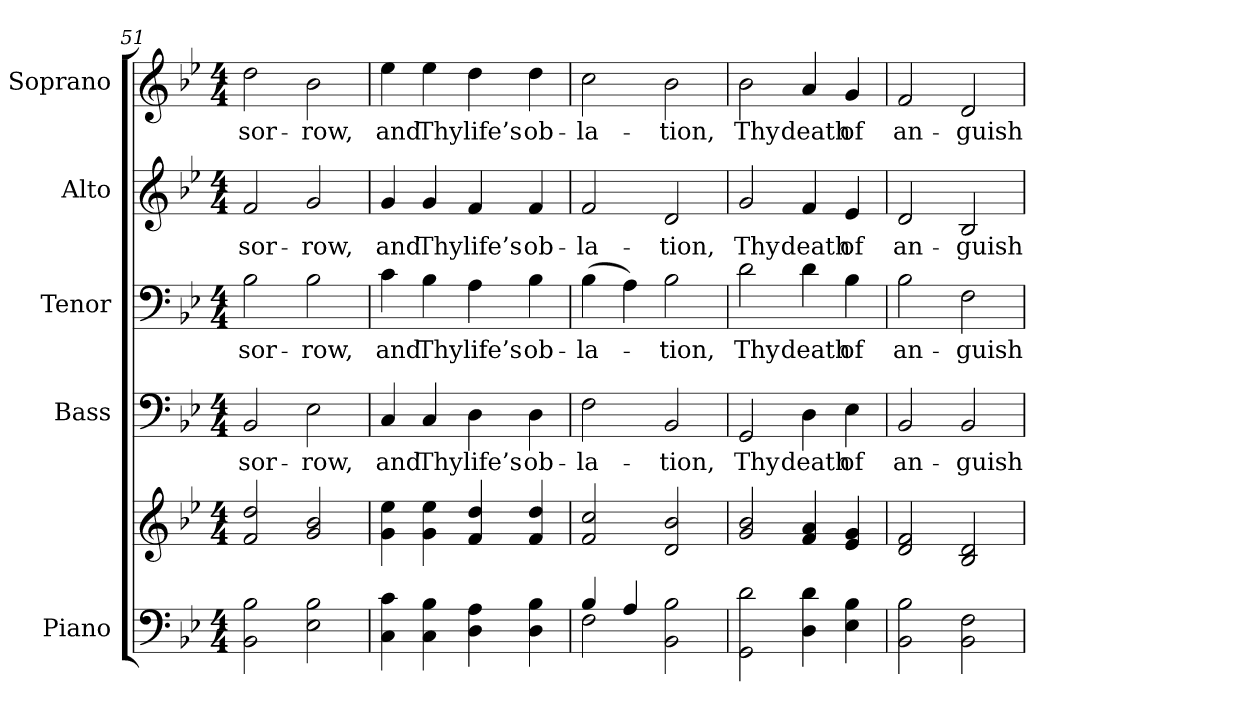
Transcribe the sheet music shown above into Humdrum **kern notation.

**kern	**kern	**kern	**text	**kern	**text	**kern	**text	**kern	**text
*part5	*part5	*part4	*part4	*part3	*part3	*part2	*part2	*part1	*part1
*staff6	*staff5	*staff4	*staff4	*staff3	*staff3	*staff2	*staff2	*staff1	*staff1
*I"Piano	*	*I"Bass	*	*I"Tenor	*	*I"Alto	*	*I"Soprano	*
*I'Pno.	*	*I'B.	*	*I'T.	*	*I'A.	*	*I'S.	*
*clefF4	*clefG2	*clefF4	*	*clefF4	*	*clefG2	*	*clefG2	*
*k[b-e-]	*k[b-e-]	*k[b-e-]	*	*k[b-e-]	*	*k[b-e-]	*	*k[b-e-]	*
*B-:	*B-:	*B-:	*	*B-:	*	*B-:	*	*B-:	*
*M4/4	*M4/4	*M4/4	*	*M4/4	*	*M4/4	*	*M4/4	*
=51	=51	=51	=51	=51	=51	=51	=51	=51	=51
!	!	!	!LO:LY:b:color=#000000	!	!	!	!	!	!
!	!	!	!	!	!LO:LY:b:color=#000000	!	!	!	!
!	!	!	!	!	!	!	!LO:LY:b:color=#000000	!	!
!	!	!	!	!	!	!	!	!	!LO:LY:b:color=#000000
2BB-i\ 2B-i	2fi/ 2ddi	2BB-i/	sor-	2B-i\	sor-	2fi/	sor-	2ddi\	sor-
!	!	!	!LO:LY:b:color=#000000	!	!	!	!	!	!
!	!	!	!	!	!LO:LY:b:color=#000000	!	!	!	!
!	!	!	!	!	!	!	!LO:LY:b:color=#000000	!	!
!	!	!	!	!	!	!	!	!	!LO:LY:b:color=#000000
2E-i\ 2B-i	2gi/ 2b-i	2E-i\	-row,	2B-i\	-row,	2gi/	-row,	2b-i\	-row,
!!LO:PB:g=z
=52	=52	=52	=52	=52	=52	=52	=52	=52	=52
!	!	!	!LO:LY:b:color=#000000	!	!	!	!	!	!
!	!	!	!	!	!LO:LY:b:color=#000000	!	!	!	!
!	!	!	!	!	!	!	!LO:LY:b:color=#000000	!	!
!	!	!	!	!	!	!	!	!	!LO:LY:b:color=#000000
4Ci\ 4ci	4gi\ 4ee-i	4Ci/	and	4ci\	and	4gi/	and	4ee-i\	and
!	!	!	!LO:LY:b:color=#000000	!	!	!	!	!	!
!	!	!	!	!	!LO:LY:b:color=#000000	!	!	!	!
!	!	!	!	!	!	!	!LO:LY:b:color=#000000	!	!
!	!	!	!	!	!	!	!	!	!LO:LY:b:color=#000000
4Ci\ 4B-i	4gi\ 4ee-i	4Ci/	Thy	4B-i\	Thy	4gi/	Thy	4ee-i\	Thy
!	!	!	!LO:LY:b:color=#000000	!	!	!	!	!	!
!	!	!	!	!	!LO:LY:b:color=#000000	!	!	!	!
!	!	!	!	!	!	!	!LO:LY:b:color=#000000	!	!
!	!	!	!	!	!	!	!	!	!LO:LY:b:color=#000000
4Di\ 4Ai	4fi/ 4ddi	4Di\	life’s	4Ai\	life’s	4fi/	life’s	4ddi\	life’s
!	!	!	!LO:LY:b:color=#000000	!	!	!	!	!	!
!	!	!	!	!	!LO:LY:b:color=#000000	!	!	!	!
!	!	!	!	!	!	!	!LO:LY:b:color=#000000	!	!
!	!	!	!	!	!	!	!	!	!LO:LY:b:color=#000000
4Di\ 4B-i	4fi/ 4ddi	4Di\	ob-	4B-i\	ob-	4fi/	ob-	4ddi\	ob-
=53	=53	=53	=53	=53	=53	=53	=53	=53	=53
*^	*	*	*	*	*	*	*	*	*
!	!	!	!	!LO:LY:b:color=#000000	!	!	!	!	!	!
!	!	!	!	!	!	!LO:LY:b:color=#000000	!	!	!	!
!	!	!	!	!	!	!	!	!LO:LY:b:color=#000000	!	!
!	!	!	!	!	!	!	!	!	!	!LO:LY:b:color=#000000
4B-i/	2Fi\	2fi/ 2cci	2Fi\	-la-	(4B-i\	-la-	2fi/	-la-	2cci\	-la-
4Ai/	.	.	.	.	4Ai\)	.	.	.	.	.
!	!	!	!	!LO:LY:b:color=#000000	!	!	!	!	!	!
!	!	!	!	!	!	!LO:LY:b:color=#000000	!	!	!	!
!	!	!	!	!	!	!	!	!LO:LY:b:color=#000000	!	!
!	!	!	!	!	!	!	!	!	!	!LO:LY:b:color=#000000
2BB-i\ 2B-i	2ryy	2di/ 2b-i	2BB-i/	-tion,	2B-i\	-tion,	2di/	-tion,	2b-i\	-tion,
*v	*v	*	*	*	*	*	*	*	*	*
!!LO:PB:g=z
=54	=54	=54	=54	=54	=54	=54	=54	=54	=54
*^	*	*	*	*	*	*	*	*	*
!	!	!	!	!LO:LY:b:color=#000000	!	!	!	!	!	!
*v	*v	*	*	*	*	*	*	*	*	*
*^	*	*	*	*	*	*	*	*	*
!	!	!	!	!	!	!LO:LY:b:color=#000000	!	!	!	!
*v	*v	*	*	*	*	*	*	*	*	*
*^	*	*	*	*	*	*	*	*	*
!	!	!	!	!	!	!	!	!LO:LY:b:color=#000000	!	!
*v	*v	*	*	*	*	*	*	*	*	*
*^	*	*	*	*	*	*	*	*	*
!	!	!	!	!	!	!	!	!	!	!LO:LY:b:color=#000000
*v	*v	*	*	*	*	*	*	*	*	*
2GGi\ 2di	2gi/ 2b-i	2GGi/	Thy	2di\	Thy	2gi/	Thy	2b-i\	Thy
!	!	!	!LO:LY:b:color=#000000	!	!	!	!	!	!
!	!	!	!	!	!LO:LY:b:color=#000000	!	!	!	!
!	!	!	!	!	!	!	!LO:LY:b:color=#000000	!	!
!	!	!	!	!	!	!	!	!	!LO:LY:b:color=#000000
4Di\ 4di	4fi/ 4ai	4Di\	death	4di\	death	4fi/	death	4ai/	death
!	!	!	!LO:LY:b:color=#000000	!	!	!	!	!	!
!	!	!	!	!	!LO:LY:b:color=#000000	!	!	!	!
!	!	!	!	!	!	!	!LO:LY:b:color=#000000	!	!
!	!	!	!	!	!	!	!	!	!LO:LY:b:color=#000000
4E-i\ 4B-i	4e-i/ 4gi	4E-i\	of	4B-i\	of	4e-i/	of	4gi/	of
=55	=55	=55	=55	=55	=55	=55	=55	=55	=55
!	!	!	!LO:LY:b:color=#000000	!	!	!	!	!	!
!	!	!	!	!	!LO:LY:b:color=#000000	!	!	!	!
!	!	!	!	!	!	!	!LO:LY:b:color=#000000	!	!
!	!	!	!	!	!	!	!	!	!LO:LY:b:color=#000000
2BB-i\ 2B-i	2di/ 2fi	2BB-i/	an-	2B-i\	an-	2di/	an-	2fi/	an-
!	!	!	!LO:LY:b:color=#000000	!	!	!	!	!	!
!	!	!	!	!	!LO:LY:b:color=#000000	!	!	!	!
!	!	!	!	!	!	!	!LO:LY:b:color=#000000	!	!
!	!	!	!	!	!	!	!	!	!LO:LY:b:color=#000000
2BB-i\ 2Fi	2B-i/ 2di	2BB-i/	-guish	2Fi\	-guish	2B-i/	-guish	2di/	-guish
=	=	=	=	=	=	=	=	=	=
*-	*-	*-	*-	*-	*-	*-	*-	*-	*-
